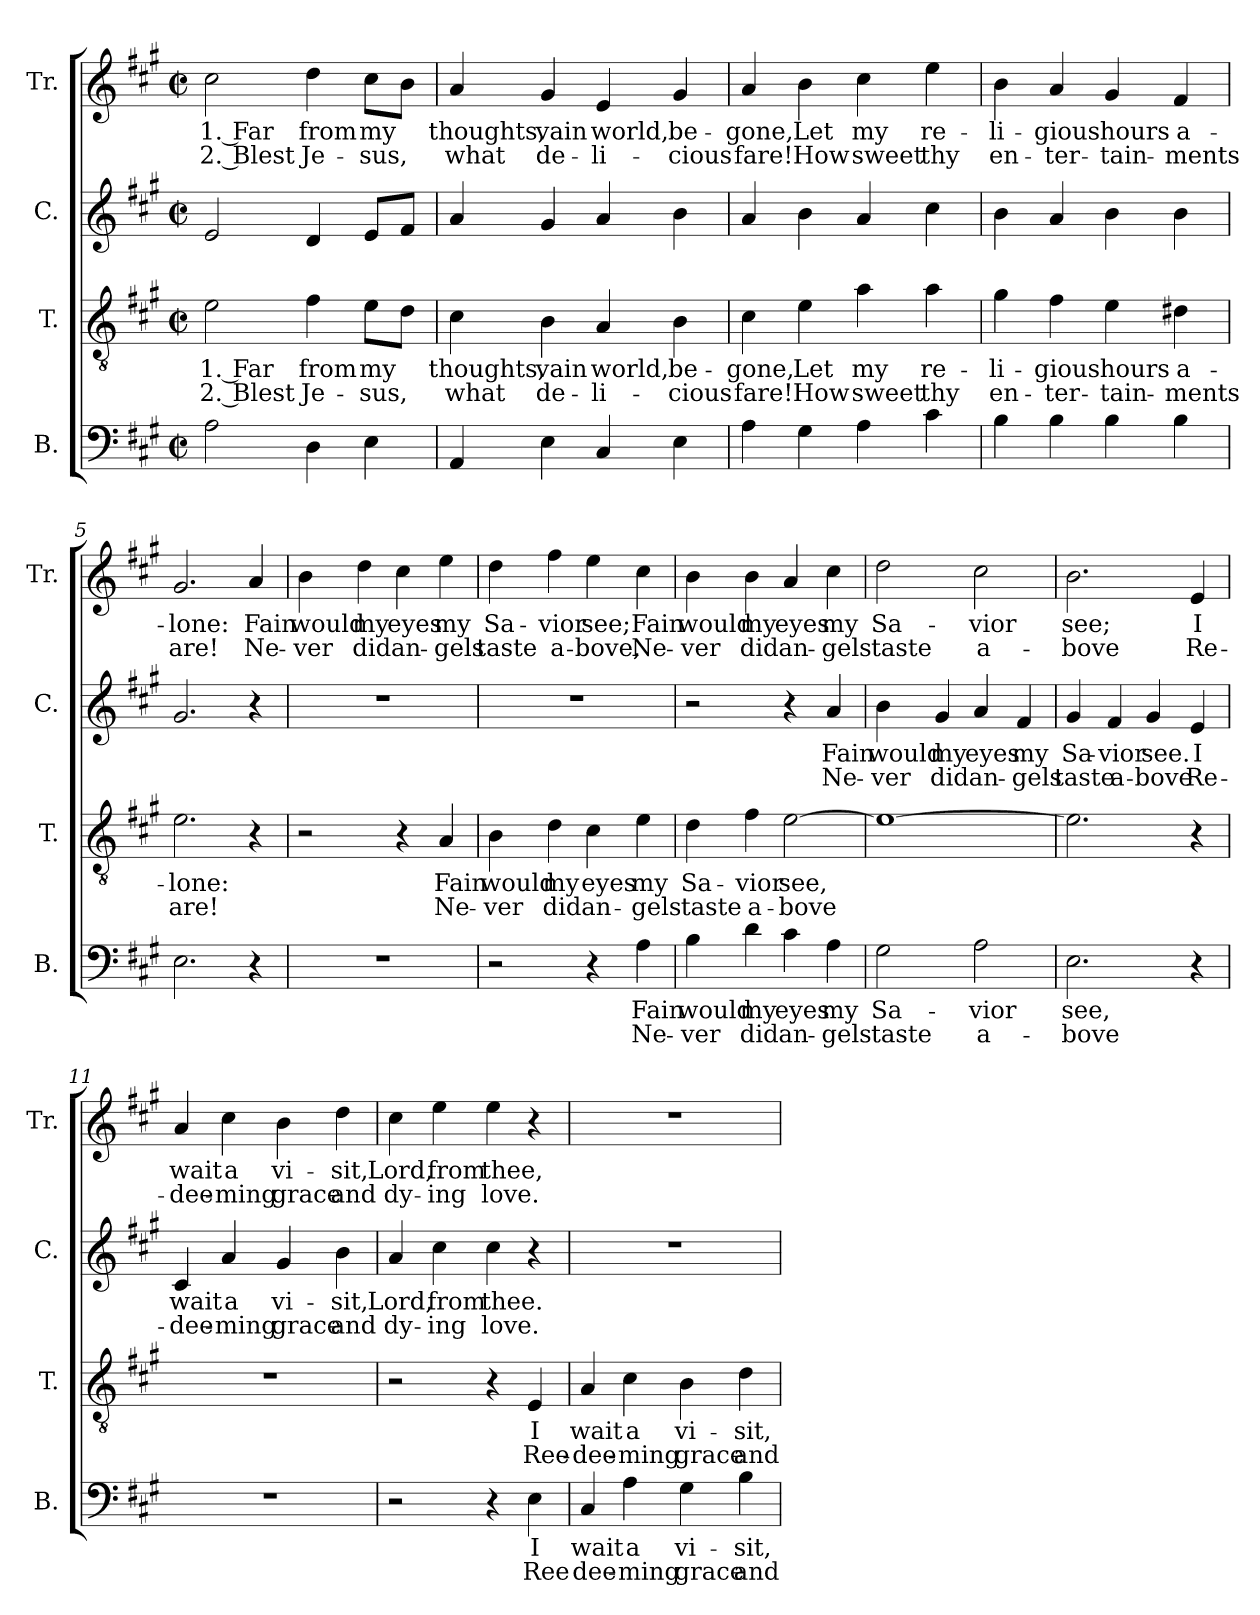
**kern	**text	**text	**kern	**text	**text	**kern	**text	**text	**kern	**text	**text
*part4	*part4	*part4	*part3	*part3	*part3	*part2	*part2	*part2	*part1	*part1	*part1
*staff4	*staff4	*staff4	*staff3	*staff3	*staff3	*staff2	*staff2	*staff2	*staff1	*staff1	*staff1
*I"B.	*	*	*I"T.	*	*	*I"C.	*	*	*I"Tr.	*	*
*I'B.	*	*	*I'T.	*	*	*I'C.	*	*	*I'Tr.	*	*
*clefF4	*	*	*clefGv2	*	*	*clefG2	*	*	*clefG2	*	*
*k[f#c#g#]	*	*	*k[f#c#g#]	*	*	*k[f#c#g#]	*	*	*k[f#c#g#]	*	*
*M2/2	*	*	*M2/2	*	*	*M2/2	*	*	*M2/2	*	*
*met(c|)	*	*	*met(c|)	*	*	*met(c|)	*	*	*met(c|)	*	*
*MM130	*	*	*MM130	*	*	*MM130	*	*	*MM130	*	*
=1	=1	=1	=1	=1	=1	=1	=1	=1	=1	=1	=1
!	!	!	!	!LO:LY:b	!LO:LY:b	!	!	!	!	!LO:LY:b	!LO:LY:b
2A\	.	.	2e\	1. Far	2. Blest	2e/	.	.	2cc#\	1. Far	2. Blest
!	!	!	!	!LO:LY:b	!LO:LY:b	!	!	!	!	!LO:LY:b	!LO:LY:b
4D\	.	.	4f#\	from	Je-	4d/	.	.	4dd\	from	Je-
!	!	!	!	!LO:LY:b	!LO:LY:b	!	!	!	!	!LO:LY:b	!LO:LY:b
4E\	.	.	8e\L	my	-sus,	8e/L	.	.	8cc#\L	my	-sus,
.	.	.	8d\J	.	.	8f#/J	.	.	8b\J	.	.
=2	=2	=2	=2	=2	=2	=2	=2	=2	=2	=2	=2
!	!	!	!	!LO:LY:b	!LO:LY:b	!	!	!	!	!LO:LY:b	!LO:LY:b
4AA/	.	.	4c#\	thoughts,	what	4a/	.	.	4a/	thoughts,	what
!	!	!	!	!LO:LY:b	!LO:LY:b	!	!	!	!	!LO:LY:b	!LO:LY:b
4E\	.	.	4B\	vain	de-	4g#/	.	.	4g#/	vain	de-
!	!	!	!	!LO:LY:b	!LO:LY:b	!	!	!	!	!LO:LY:b	!LO:LY:b
4C#/	.	.	4A/	world,	-li-	4a/	.	.	4e/	world,	-li-
!	!	!	!	!LO:LY:b	!LO:LY:b	!	!	!	!	!LO:LY:b	!LO:LY:b
4E\	.	.	4B\	be-	-cious	4b\	.	.	4g#/	be-	-cious
=3	=3	=3	=3	=3	=3	=3	=3	=3	=3	=3	=3
!	!	!	!	!LO:LY:b	!LO:LY:b	!	!	!	!	!LO:LY:b	!LO:LY:b
4A\	.	.	4c#\	-gone,	fare!	4a/	.	.	4a/	-gone,	fare!
!	!	!	!	!LO:LY:b	!LO:LY:b	!	!	!	!	!LO:LY:b	!LO:LY:b
4G#\	.	.	4e\	Let	How	4b\	.	.	4b\	Let	How
!	!	!	!	!LO:LY:b	!LO:LY:b	!	!	!	!	!LO:LY:b	!LO:LY:b
4A\	.	.	4a\	my	sweet	4a/	.	.	4cc#\	my	sweet
!	!	!	!	!LO:LY:b	!LO:LY:b	!	!	!	!	!LO:LY:b	!LO:LY:b
4c#\	.	.	4a\	re-	thy	4cc#\	.	.	4ee\	re-	thy
=4	=4	=4	=4	=4	=4	=4	=4	=4	=4	=4	=4
!	!	!	!	!LO:LY:b	!LO:LY:b	!	!	!	!	!LO:LY:b	!LO:LY:b
4B\	.	.	4g#\	-li-	en-	4b\	.	.	4b\	-li-	en-
!	!	!	!	!LO:LY:b	!LO:LY:b	!	!	!	!	!LO:LY:b	!LO:LY:b
4B\	.	.	4f#\	-gious	-ter-	4a/	.	.	4a/	-gious	-ter-
!	!	!	!	!LO:LY:b	!LO:LY:b	!	!	!	!	!LO:LY:b	!LO:LY:b
4B\	.	.	4e\	hours	-tain-	4b\	.	.	4g#/	hours	-tain-
!	!	!	!	!LO:LY:b	!LO:LY:b	!	!	!	!	!LO:LY:b	!LO:LY:b
4B\	.	.	4d#X\	a-	-ments	4b\	.	.	4f#/	a-	-ments
=5	=5	=5	=5	=5	=5	=5	=5	=5	=5	=5	=5
!	!	!	!	!LO:LY:b	!LO:LY:b	!	!	!	!	!LO:LY:b	!LO:LY:b
2.E\	.	.	2.e\	-lone:	are!	2.g#/	.	.	2.g#/	-lone:	are!
!	!	!	!	!	!	!	!	!	!	!LO:LY:b	!LO:LY:b
4r	.	.	4r	.	.	4r	.	.	4a/	Fain	Ne-
=6	=6	=6	=6	=6	=6	=6	=6	=6	=6	=6	=6
!	!	!	!	!	!	!	!	!	!	!LO:LY:b	!LO:LY:b
1r	.	.	2r	.	.	1r	.	.	4b\	would	-ver
!	!	!	!	!	!	!	!	!	!	!LO:LY:b	!LO:LY:b
.	.	.	.	.	.	.	.	.	4dd\	my	did
!	!	!	!	!	!	!	!	!	!	!LO:LY:b	!LO:LY:b
.	.	.	4r	.	.	.	.	.	4cc#\	eyes	an-
!	!	!	!	!LO:LY:b	!LO:LY:b	!	!	!	!	!LO:LY:b	!LO:LY:b
.	.	.	4A/	Fain	Ne-	.	.	.	4ee\	my	-gels
!!LO:LB:g=z
=7	=7	=7	=7	=7	=7	=7	=7	=7	=7	=7	=7
!	!	!	!	!LO:LY:b	!LO:LY:b	!	!	!	!	!LO:LY:b	!LO:LY:b
2r	.	.	4B\	would	-ver	1r	.	.	4dd\	Sa-	taste
!	!	!	!	!LO:LY:b	!LO:LY:b	!	!	!	!	!LO:LY:b	!LO:LY:b
.	.	.	4d\	my	did	.	.	.	4ff#\	-vior	a-
!	!	!	!	!LO:LY:b	!LO:LY:b	!	!	!	!	!LO:LY:b	!LO:LY:b
4r	.	.	4c#\	eyes	an-	.	.	.	4ee\	see;	-bove,
!	!LO:LY:b	!LO:LY:b	!	!LO:LY:b	!LO:LY:b	!	!	!	!	!LO:LY:b	!LO:LY:b
4A\	Fain	Ne-	4e\	my	-gels	.	.	.	4cc#\	Fain	Ne-
=8	=8	=8	=8	=8	=8	=8	=8	=8	=8	=8	=8
!	!LO:LY:b	!LO:LY:b	!	!LO:LY:b	!LO:LY:b	!	!	!	!	!LO:LY:b	!LO:LY:b
4B\	would	-ver	4d\	Sa-	taste	2r	.	.	4b\	would	-ver
!	!LO:LY:b	!LO:LY:b	!	!LO:LY:b	!LO:LY:b	!	!	!	!	!LO:LY:b	!LO:LY:b
4d\	my	did	4f#\	-vior	a-	.	.	.	4b\	my	did
!	!LO:LY:b	!LO:LY:b	!	!LO:LY:b	!LO:LY:b	!	!	!	!	!LO:LY:b	!LO:LY:b
4c#\	eyes	an-	[2e\	see,	-bove	4r	.	.	4a/	eyes	an-
!	!LO:LY:b	!LO:LY:b	!	!	!	!	!LO:LY:b	!LO:LY:b	!	!LO:LY:b	!LO:LY:b
4A\	my	-gels	.	.	.	4a/	Fain	Ne-	4cc#\	my	-gels
=9	=9	=9	=9	=9	=9	=9	=9	=9	=9	=9	=9
!	!LO:LY:b	!LO:LY:b	!	!	!	!	!LO:LY:b	!LO:LY:b	!	!LO:LY:b	!LO:LY:b
2G#\	Sa-	taste	1e_	.	.	4b\	would	-ver	2dd\	Sa-	taste
!	!	!	!	!	!	!	!LO:LY:b	!LO:LY:b	!	!	!
.	.	.	.	.	.	4g#/	my	did	.	.	.
!	!LO:LY:b	!LO:LY:b	!	!	!	!	!LO:LY:b	!LO:LY:b	!	!LO:LY:b	!LO:LY:b
2A\	-vior	a-	.	.	.	4a/	eyes	an-	2cc#\	-vior	a-
!	!	!	!	!	!	!	!LO:LY:b	!LO:LY:b	!	!	!
.	.	.	.	.	.	4f#/	my	-gels	.	.	.
=10	=10	=10	=10	=10	=10	=10	=10	=10	=10	=10	=10
!	!LO:LY:b	!LO:LY:b	!	!	!	!	!LO:LY:b	!LO:LY:b	!	!LO:LY:b	!LO:LY:b
2.E\	see,	-bove	2.e\]	.	.	4g#/	Sa-	taste	2.b\	see;	-bove
!	!	!	!	!	!	!	!LO:LY:b	!LO:LY:b	!	!	!
.	.	.	.	.	.	4f#/	-vior	a-	.	.	.
!	!	!	!	!	!	!	!LO:LY:b	!LO:LY:b	!	!	!
.	.	.	.	.	.	4g#/	see.	-bove	.	.	.
!	!	!	!	!	!	!	!LO:LY:b	!LO:LY:b	!	!LO:LY:b	!LO:LY:b
4r	.	.	4r	.	.	4e/	I	Re-	4e/	I	Re-
=11	=11	=11	=11	=11	=11	=11	=11	=11	=11	=11	=11
!	!	!	!	!	!	!	!LO:LY:b	!LO:LY:b	!	!LO:LY:b	!LO:LY:b
1r	.	.	1r	.	.	4c#/	wait	-dee-	4a/	wait	-dee-
!	!	!	!	!	!	!	!LO:LY:b	!LO:LY:b	!	!LO:LY:b	!LO:LY:b
.	.	.	.	.	.	4a/	a	-ming	4cc#\	a	-ming
!	!	!	!	!	!	!	!LO:LY:b	!LO:LY:b	!	!LO:LY:b	!LO:LY:b
.	.	.	.	.	.	4g#/	vi-	grace	4b\	vi-	grace
!	!	!	!	!	!	!	!LO:LY:b	!LO:LY:b	!	!LO:LY:b	!LO:LY:b
.	.	.	.	.	.	4b\	-sit,	and	4dd\	-sit,	and
=12	=12	=12	=12	=12	=12	=12	=12	=12	=12	=12	=12
!	!	!	!	!	!	!	!LO:LY:b	!LO:LY:b	!	!LO:LY:b	!LO:LY:b
2r	.	.	2r	.	.	4a/	Lord,	dy-	4cc#\	Lord,	dy-
!	!	!	!	!	!	!	!LO:LY:b	!LO:LY:b	!	!LO:LY:b	!LO:LY:b
.	.	.	.	.	.	4cc#\	from	-ing	4ee\	from	-ing
!	!	!	!	!	!	!	!LO:LY:b	!LO:LY:b	!	!LO:LY:b	!LO:LY:b
4r	.	.	4r	.	.	4cc#\	thee.	love.	4ee\	thee,	love.
!	!LO:LY:b	!LO:LY:b	!	!LO:LY:b	!LO:LY:b	!	!	!	!	!	!
4E\	I	Ree	4E/	I	Ree-	4r	.	.	4r	.	.
!!LO:LB:g=z
=13	=13	=13	=13	=13	=13	=13	=13	=13	=13	=13	=13
!	!LO:LY:b	!LO:LY:b	!	!LO:LY:b	!LO:LY:b	!	!	!	!	!	!
4C#/	wait	-dee-	4A/	wait	-dee-	1r	.	.	1r	.	.
!	!LO:LY:b	!LO:LY:b	!	!LO:LY:b	!LO:LY:b	!	!	!	!	!	!
4A\	a	-ming	4c#\	a	-ming	.	.	.	.	.	.
!	!LO:LY:b	!LO:LY:b	!	!LO:LY:b	!LO:LY:b	!	!	!	!	!	!
4G#\	vi-	grace	4B\	vi-	grace	.	.	.	.	.	.
!	!LO:LY:b	!LO:LY:b	!	!LO:LY:b	!LO:LY:b	!	!	!	!	!	!
4B\	-sit,	and	4d\	-sit,	and	.	.	.	.	.	.
=	=	=	=	=	=	=	=	=	=	=	=
*-	*-	*-	*-	*-	*-	*-	*-	*-	*-	*-	*-
